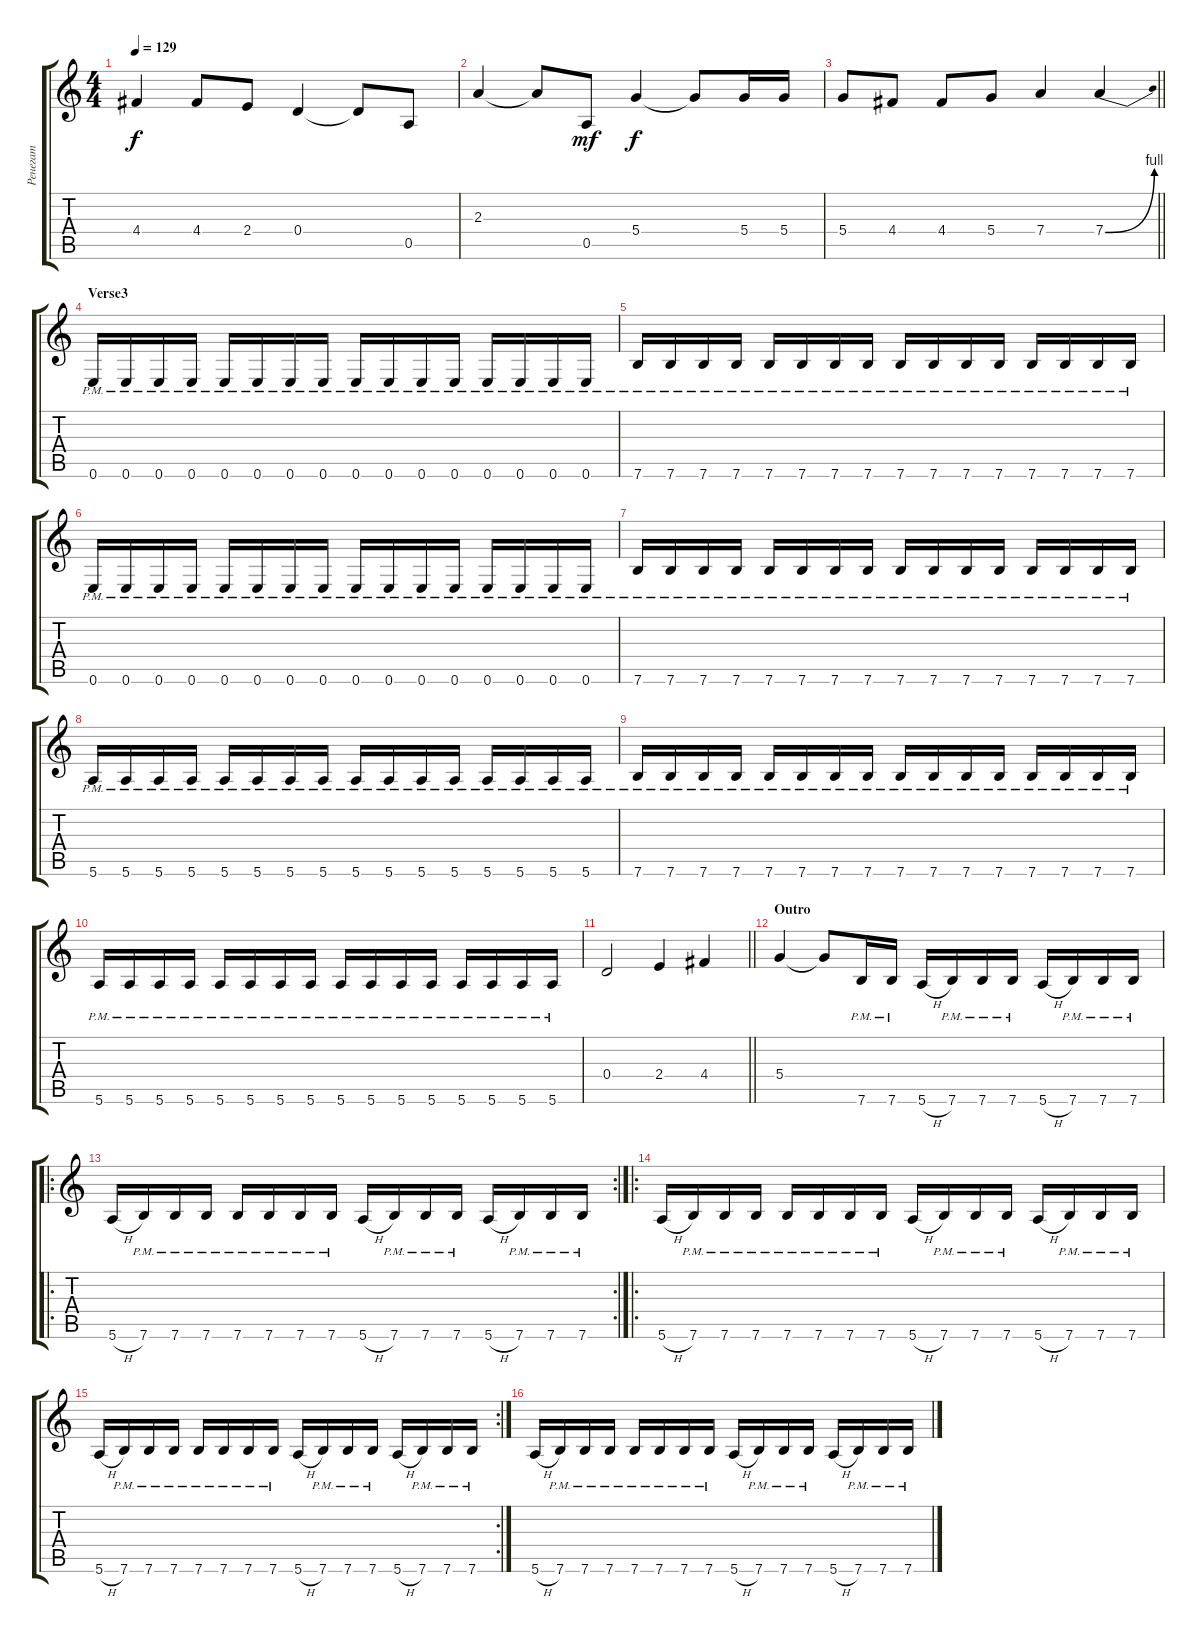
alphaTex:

\track ("Ренегат" "Ренегат") {instrument electricguitarmuted}
\staff {score tabs}
\tuning (E4 B3 G3 D3 A2 E2) {hide}
\ts (4 4)
\tempo 129
\clef g2
\ks c
4.4.4{dy f} 4.4.8 2.4.8 0.4.4 0.4{t}.8 0.5.8 |
2.3.4 2.3{t}.8 0.5.8{dy mf} 5.4.4{dy f} 5.4{t}.8 5.4.16{instrument overdrivenguitar} 5.4.16 |
\barLineRight lightlight
5.4.8{instrument overdrivenguitar} 4.4.8 4.4.8 5.4.8 7.4.4 7.4{be (bend 0 0 60 4)}.4 |
\section ("" "Verse3")
0.6{pm}.16 0.6{pm}.16 0.6{pm}.16 0.6{pm}.16 0.6{pm}.16 0.6{pm}.16 0.6{pm}.16 0.6{pm}.16 0.6{pm}.16 0.6{pm}.16 0.6{pm}.16 0.6{pm}.16 0.6{pm}.16 0.6{pm}.16 0.6{pm}.16 0.6{pm}.16 |
7.6{pm}.16 7.6{pm}.16 7.6{pm}.16 7.6{pm}.16 7.6{pm}.16 7.6{pm}.16 7.6{pm}.16 7.6{pm}.16 7.6{pm}.16 7.6{pm}.16 7.6{pm}.16 7.6{pm}.16 7.6{pm}.16 7.6{pm}.16 7.6{pm}.16 7.6{pm}.16 |
0.6{pm}.16 0.6{pm}.16 0.6{pm}.16 0.6{pm}.16 0.6{pm}.16 0.6{pm}.16 0.6{pm}.16 0.6{pm}.16 0.6{pm}.16 0.6{pm}.16 0.6{pm}.16 0.6{pm}.16 0.6{pm}.16 0.6{pm}.16 0.6{pm}.16 0.6{pm}.16 |
7.6{pm}.16 7.6{pm}.16 7.6{pm}.16 7.6{pm}.16 7.6{pm}.16 7.6{pm}.16 7.6{pm}.16 7.6{pm}.16 7.6{pm}.16 7.6{pm}.16 7.6{pm}.16 7.6{pm}.16 7.6{pm}.16 7.6{pm}.16 7.6{pm}.16 7.6{pm}.16 |
5.6{pm}.16 5.6{pm}.16 5.6{pm}.16 5.6{pm}.16 5.6{pm}.16 5.6{pm}.16 5.6{pm}.16 5.6{pm}.16 5.6{pm}.16 5.6{pm}.16 5.6{pm}.16 5.6{pm}.16 5.6{pm}.16 5.6{pm}.16 5.6{pm}.16 5.6{pm}.16 |
7.6{pm}.16 7.6{pm}.16 7.6{pm}.16 7.6{pm}.16 7.6{pm}.16 7.6{pm}.16 7.6{pm}.16 7.6{pm}.16 7.6{pm}.16 7.6{pm}.16 7.6{pm}.16 7.6{pm}.16 7.6{pm}.16 7.6{pm}.16 7.6{pm}.16 7.6{pm}.16 |
5.6{pm}.16 5.6{pm}.16 5.6{pm}.16 5.6{pm}.16 5.6{pm}.16 5.6{pm}.16 5.6{pm}.16 5.6{pm}.16 5.6{pm}.16 5.6{pm}.16 5.6{pm}.16 5.6{pm}.16 5.6{pm}.16 5.6{pm}.16 5.6{pm}.16 5.6{pm}.16 |
\barLineRight lightlight
0.4.2 2.4.4 4.4.4 |
\section ("" "Outro")
5.4.4 5.4{t}.8 7.6{pm}.16 7.6{pm}.16 5.6{h}.16 7.6{pm}.16 7.6{pm}.16 7.6{pm}.16 5.6{h}.16 7.6{pm}.16 7.6{pm}.16 7.6{pm}.16 |
\ro
\rc 2
5.6{h}.16 7.6{pm}.16 7.6{pm}.16 7.6{pm}.16 7.6{pm}.16 7.6{pm}.16 7.6{pm}.16 7.6{pm}.16 5.6{h}.16 7.6{pm}.16 7.6{pm}.16 7.6{pm}.16 5.6{h}.16 7.6{pm}.16 7.6{pm}.16 7.6{pm}.16 |
\ro
5.6{h}.16 7.6{pm}.16 7.6{pm}.16 7.6{pm}.16 7.6{pm}.16 7.6{pm}.16 7.6{pm}.16 7.6{pm}.16 5.6{h}.16 7.6{pm}.16 7.6{pm}.16 7.6{pm}.16 5.6{h}.16 7.6{pm}.16 7.6{pm}.16 7.6{pm}.16 |
\rc 2
5.6{h}.16 7.6{pm}.16 7.6{pm}.16 7.6{pm}.16 7.6{pm}.16 7.6{pm}.16 7.6{pm}.16 7.6{pm}.16 5.6{h}.16 7.6{pm}.16 7.6{pm}.16 7.6{pm}.16 5.6{h}.16 7.6{pm}.16 7.6{pm}.16 7.6{pm}.16 |
5.6{h}.16 7.6{pm}.16 7.6{pm}.16 7.6{pm}.16 7.6{pm}.16 7.6{pm}.16 7.6{pm}.16 7.6{pm}.16 5.6{h}.16 7.6{pm}.16 7.6{pm}.16 7.6{pm}.16 5.6{h}.16 7.6{pm}.16 7.6{pm}.16 7.6{pm}.16
